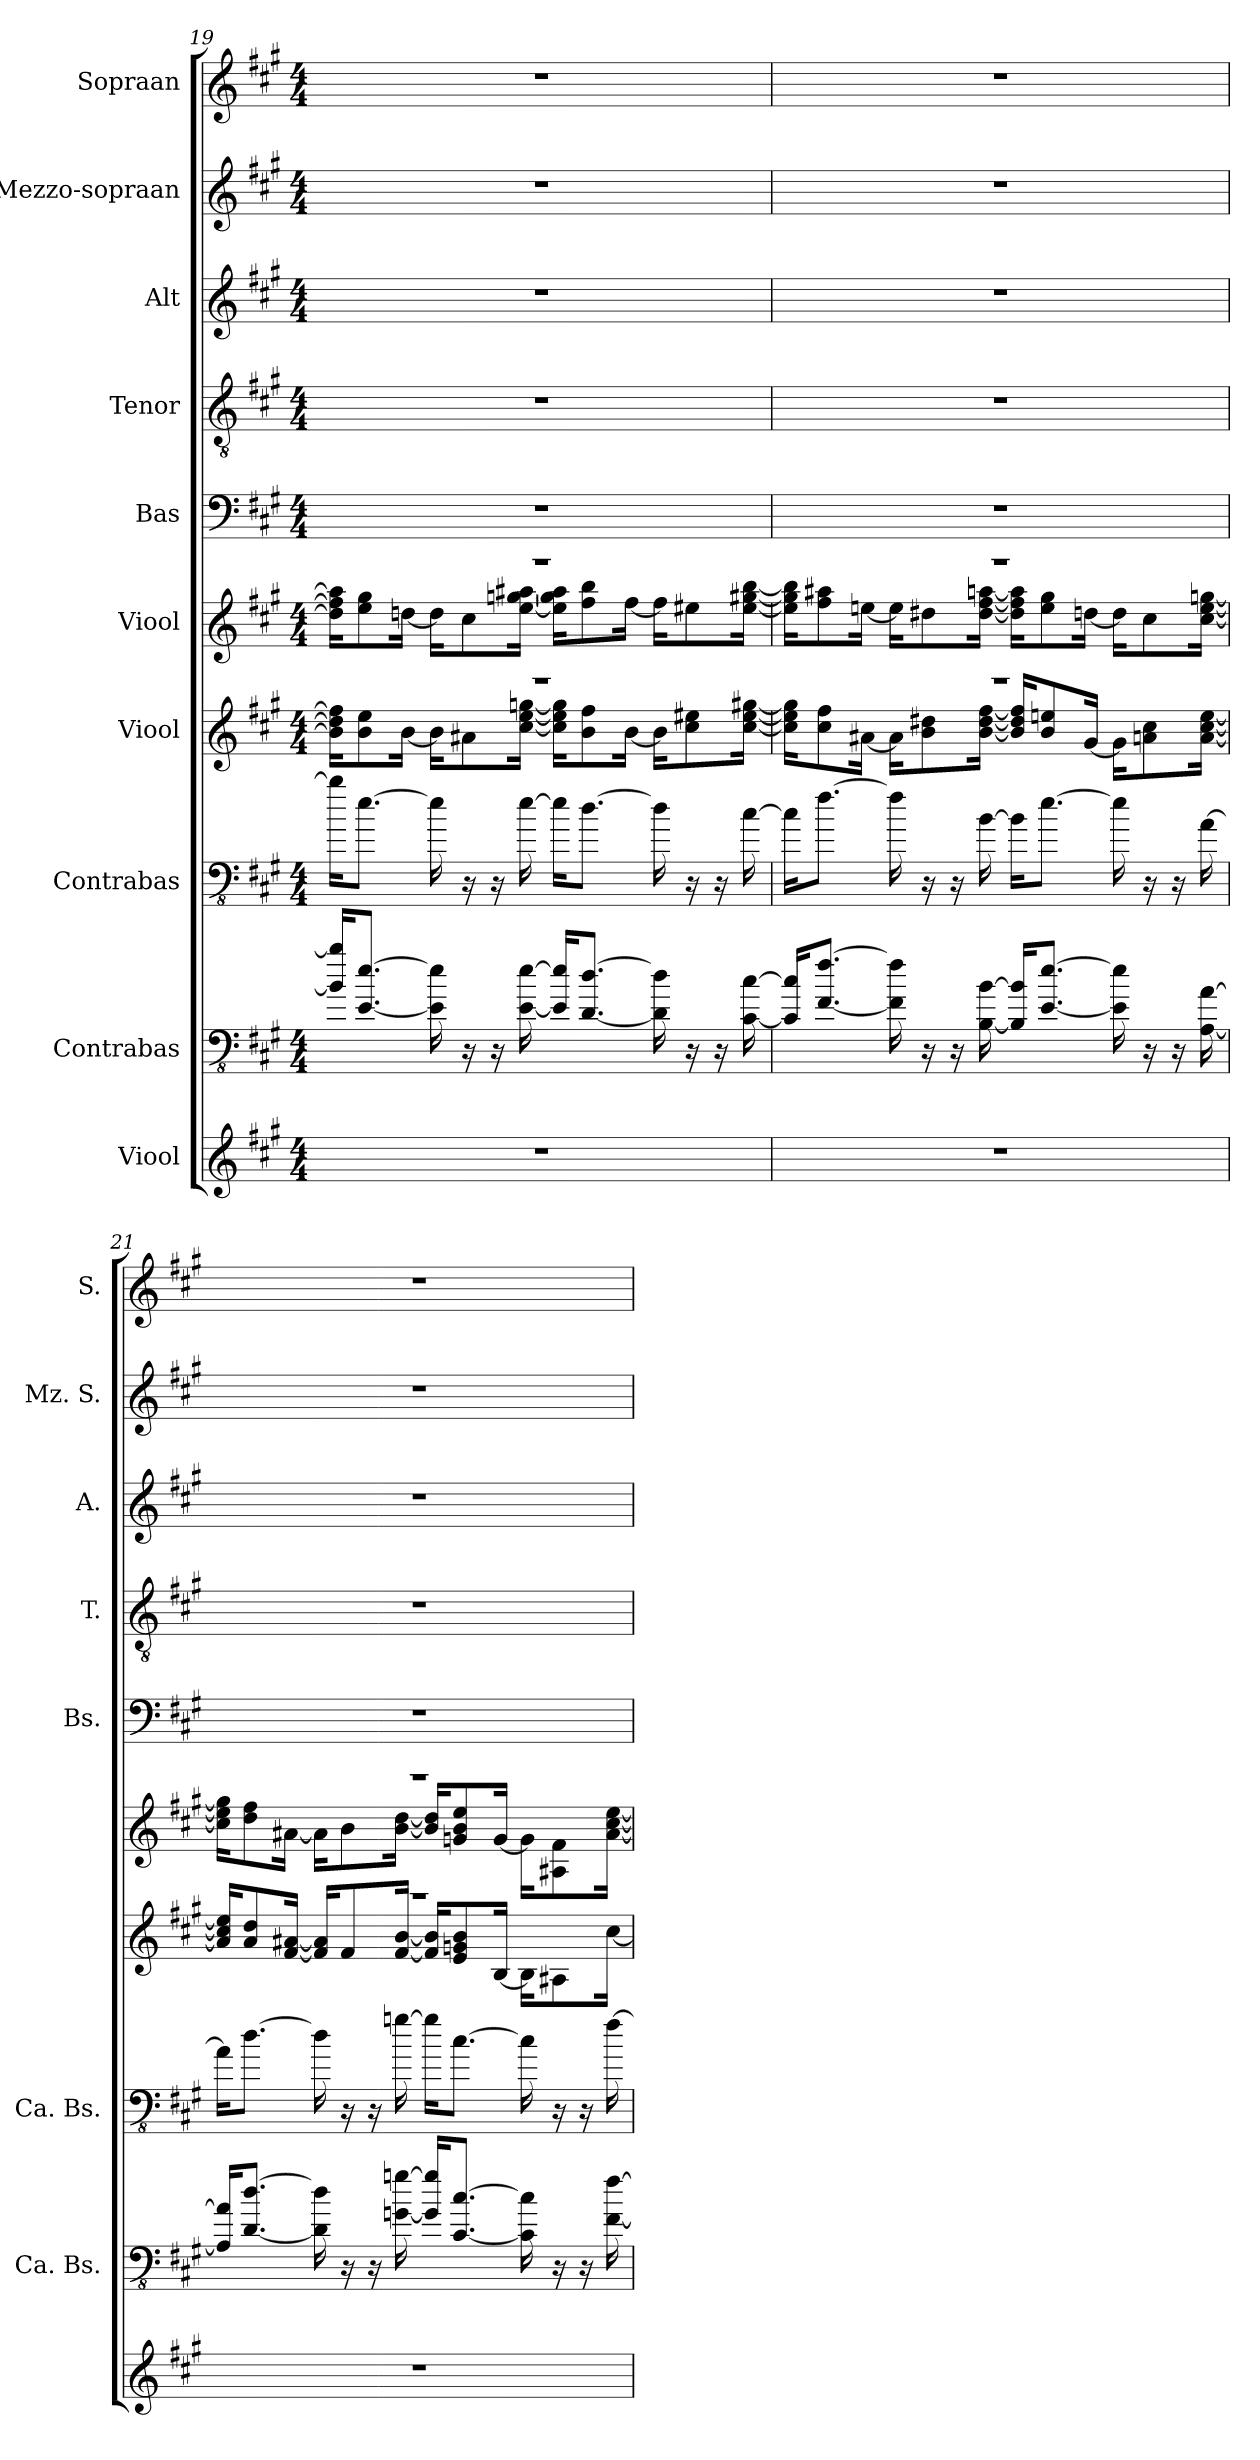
**kern	**kern	**kern	**kern	**kern	**kern	**kern	**kern	**kern	**kern
*part10	*part9	*part8	*part7	*part6	*part5	*part4	*part3	*part2	*part1
*staff10	*staff9	*staff8	*staff7	*staff6	*staff5	*staff4	*staff3	*staff2	*staff1
*I"Viool	*I"Contrabas	*I"Contrabas	*I"Viool	*I"Viool	*I"Bas	*I"Tenor	*I"Alt	*I"Mezzo-sopraan	*I"Sopraan
*	*I'Ca. Bs.	*I'Ca. Bs.	*	*	*I'Bs.	*I'T.	*I'A.	*I'Mz. S.	*I'S.
*clefG2	*clefFv4	*clefFv4	*clefG2	*clefG2	*clefF4	*clefGv2	*clefG2	*clefG2	*clefG2
*	*ITrd7c12	*ITrd7c12	*	*	*	*	*	*	*
*k[f#c#g#]	*k[f#c#g#]	*k[f#c#g#]	*k[f#c#g#]	*k[f#c#g#]	*k[f#c#g#]	*k[f#c#g#]	*k[f#c#g#]	*k[f#c#g#]	*k[f#c#g#]
*M4/4	*M4/4	*M4/4	*M4/4	*M4/4	*M4/4	*M4/4	*M4/4	*M4/4	*M4/4
=19	=19	=19	=19	=19	=19	=19	=19	=19	=19
*	*	*	*^	*^	*	*	*	*	*
1r	16BB]/ 16B]/KL	16B\KL]	1r	16b]\ 16dd#]\ 16ff#]\KL	1r	16dd#]\ 16ff#]\ 16aa]\KL	1r	1r	1r	1r	1r
.	[8.EE/ [8.E/J	[8.E\J	.	8b\ 8ee\	.	8ee\ 8gg#\	.	.	.	.	.
.	.	.	.	[16b\Jk	.	[16ddn\Jk	.	.	.	.	.
.	16EE\] 16E\]	16E\]	.	16b\KL]	.	16dd\KL]	.	.	.	.	.
.	16r	16r	.	8a#X\	.	8cc#\	.	.	.	.	.
.	16r	16r	.	.	.	.	.	.	.	.	.
.	[16EE\ [16E\	[16E\	.	[16cc#\ [16ee\ [16ggn\Jk	.	[16ee\ [16ggn\ [16aa#X\Jk	.	.	.	.	.
.	16EE]/ 16E]/KL	16E\KL]	.	16cc#]\ 16ee]\ 16gg]\KL	.	16ee]\ 16gg]\ 16aa#]\KL	.	.	.	.	.
.	[8.DD/ [8.D/J	[8.D\J	.	8b\ 8ff#\	.	8ff#\ 8bb\	.	.	.	.	.
.	.	.	.	[16b\Jk	.	[16ff#\Jk	.	.	.	.	.
.	16DD\] 16D\]	16D\]	.	16b\KL]	.	16ff#\KL]	.	.	.	.	.
.	16r	16r	.	8cc#\ 8ee#X\	.	8ee#X\	.	.	.	.	.
.	16r	16r	.	.	.	.	.	.	.	.	.
.	[16CC#\ [16C#\	[16C#\	.	[16cc#\ [16ee#\ [16gg#X\Jk	.	[16ee#\ [16gg#X\ [16bb\Jk	.	.	.	.	.
=20	=20	=20	=20	=20	=20	=20	=20	=20	=20	=20	=20
1r	16CC#]/ 16C#]/KL	16C#\KL]	1r	16cc#]\ 16ee#]\ 16gg#]\KL	1r	16ee#]\ 16gg#]\ 16bb]\KL	1r	1r	1r	1r	1r
.	[8.FF#/ [8.F#/J	[8.F#\J	.	8cc#\ 8ff#\	.	8ff#\ 8aa#X\	.	.	.	.	.
.	.	.	.	[16a#X\Jk	.	[16een\Jk	.	.	.	.	.
.	16FF#\] 16F#\]	16F#\]	.	16a#\KL]	.	16ee\KL]	.	.	.	.	.
.	16r	16r	.	8b\ 8dd#X\	.	8dd#X\	.	.	.	.	.
.	16r	16r	.	.	.	.	.	.	.	.	.
.	[16BBB\ [16BB\	[16BB\	.	[16b\ [16dd#\ [16ff#\Jk	.	[16dd#\ [16ff#\ [16aan\Jk	.	.	.	.	.
.	16BBB]/ 16BB]/KL	16BB\KL]	.	16b]/ 16dd#]/ 16ff#]/KL	.	16dd#]\ 16ff#]\ 16aa]\KL	.	.	.	.	.
.	[8.EE/ [8.E/J	[8.E\J	.	8b/ 8een/	.	8ee\ 8gg#\	.	.	.	.	.
.	.	.	.	[16g#/Jk	.	[16ddn\Jk	.	.	.	.	.
.	16EE\] 16E\]	16E\]	.	16g#\KL]	.	16dd\KL]	.	.	.	.	.
.	16r	16r	.	8an\ 8cc#\	.	8cc#\	.	.	.	.	.
.	16r	16r	.	.	.	.	.	.	.	.	.
.	[16AAA\ [16AA\	[16AA\	.	[16a\ [16cc#\ [16ee\Jk	.	[16cc#\ [16ee\ [16ggn\Jk	.	.	.	.	.
=21	=21	=21	=21	=21	=21	=21	=21	=21	=21	=21	=21
1r	16AAA]/ 16AA]/KL	16AA\KL]	1r	16a]/ 16cc#]/ 16ee]/KL	1r	16cc#]\ 16ee]\ 16gg]\KL	1r	1r	1r	1r	1r
.	[8.DD/ [8.D/J	[8.D\J	.	8a/ 8dd/	.	8dd\ 8ff#\	.	.	.	.	.
.	.	.	.	[16f#/ [16a#X/Jk	.	[16a#X\Jk	.	.	.	.	.
.	16DD\] 16D\]	16D\]	.	16f#]/ 16a#]/KL	.	16a#\KL]	.	.	.	.	.
.	16r	16r	.	8f#/	.	8b\	.	.	.	.	.
.	16r	16r	.	.	.	.	.	.	.	.	.
.	[16GGn\ [16Gn\	[16Gn\	.	[16f#/ [16b/Jk	.	[16b\ [16dd\Jk	.	.	.	.	.
.	16GG]/ 16G]/KL	16G\KL]	.	16f#]/ 16b]/KL	.	16b]/ 16dd]/KL	.	.	.	.	.
.	[8.CC#/ [8.C#/J	[8.C#\J	.	8e/ 8gn/ 8b/	.	8gn/ 8b/ 8ee/	.	.	.	.	.
.	.	.	.	[16B/Jk	.	[16g/Jk	.	.	.	.	.
.	16CC#\] 16C#\]	16C#\]	.	16B\KL]	.	16g\KL]	.	.	.	.	.
.	16r	16r	.	8A#X\	.	8A#X\ 8f#\	.	.	.	.	.
.	16r	16r	.	.	.	.	.	.	.	.	.
.	[16FF#\ [16F#\	[16F#\	.	[16cc#\Jk	.	[16a#\ [16cc#\ [16ee\Jk	.	.	.	.	.
*	*	*	*v	*v	*	*	*	*	*	*	*
*	*	*	*	*v	*v	*	*	*	*	*
=	=	=	=	=	=	=	=	=	=
*-	*-	*-	*-	*-	*-	*-	*-	*-	*-
